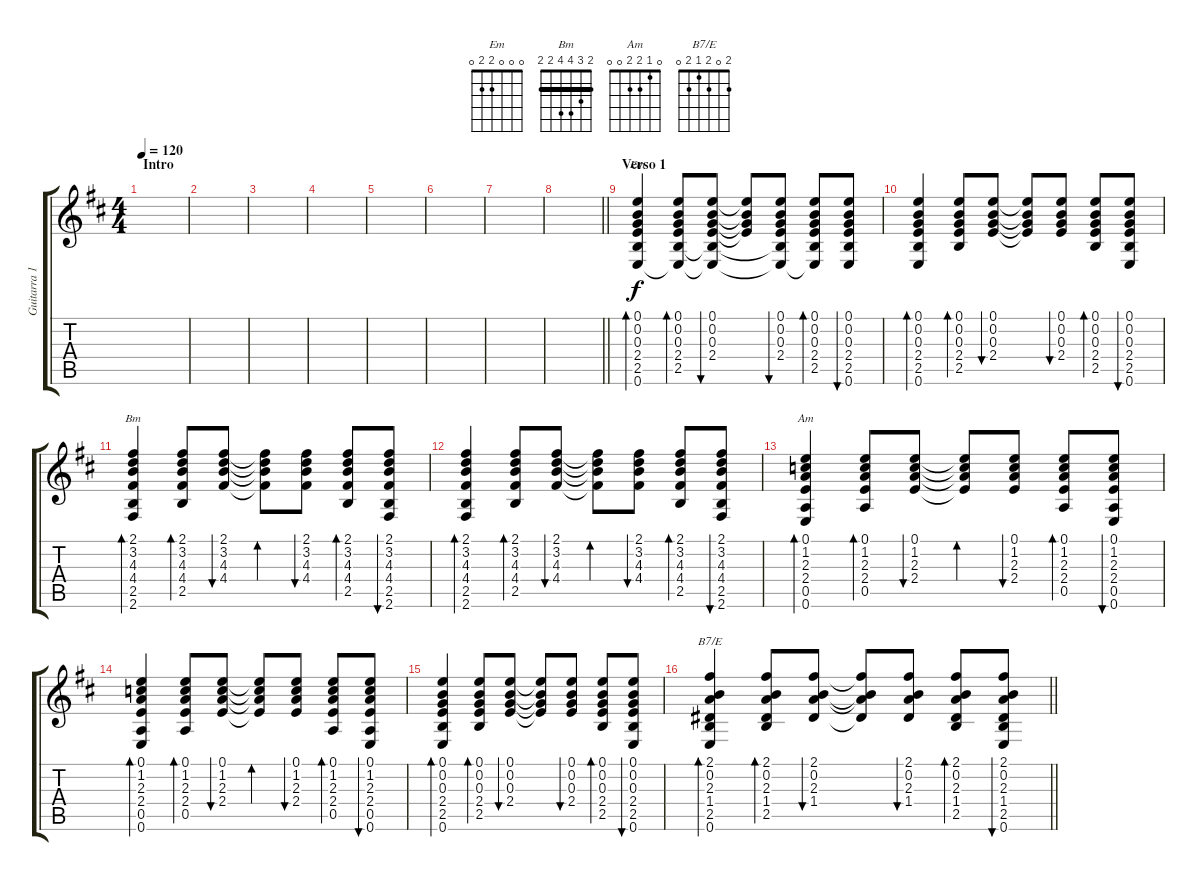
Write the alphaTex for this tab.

\track ("Guitarra 1" "Guitarra 1") {instrument acousticguitarsteel}
\staff {score tabs}
\tuning (E4 B3 G3 D3 A2 E2) {hide}
\chord ("Em" 0 0 0 2 2 0)
\chord ("Bm" 2 3 4 4 2 2) {barre 2}
\chord ("Am" 0 1 2 2 0 0)
\chord ("B7/E" 2 0 2 1 2 0)
\ts (4 4)
\section ("" "Intro")
\tempo 120
\clef g2
\ks d
|
|
|
|
|
|
|
\barLineRight lightlight
|
\section ("" "Verso 1")
(0.1 0.2 0.3 2.4 2.5 0.6).4{bd 60 ch "Em" instrument acousticguitarsteel} (0.1 0.2 0.3 2.4 2.5 0.6{t}).8{bd 60} (0.1 0.2 0.3 2.4 2.5{t} 0.6{t}).8{bu 60} (0.1{t} 0.2{t} 0.3{t} 2.4{t}).8 (0.1 0.2 0.3 2.4 2.5{t} 0.6{t}).8{bu 60} (0.1 0.2 0.3 2.4 2.5 0.6{t}).8{bd 60} (0.1 0.2 0.3 2.4 2.5 0.6).8{bu 60} |
(0.1 0.2 0.3 2.4 2.5 0.6).4{bd 60} (0.1 0.2 0.3 2.4 2.5).8{bd 60} (0.1 0.2 0.3 2.4).8{bu 60} (0.1{t} 0.2{t} 0.3{t} 2.4{t}).8 (0.1 0.2 0.3 2.4).8{bu 60} (0.1 0.2 0.3 2.4 2.5).8{bd 60} (0.1 0.2 0.3 2.4 2.5 0.6).8{bu 60} |
(2.1 3.2 4.3 4.4 2.5 2.6).4{bd 60 ch "Bm"} (2.1 3.2 4.3 4.4 2.5).8{bd 60} (2.1 3.2 4.3 4.4).8{bu 60} (2.1{t} 3.2{t} 4.3{t} 4.4{t}).8{bd 60} (2.1 3.2 4.3 4.4).8{bu 60} (2.1 3.2 4.3 4.4 2.5).8{bd 60} (2.1 3.2 4.3 4.4 2.5 2.6).8{bu 60} |
(2.1 3.2 4.3 4.4 2.5 2.6).4{bd 60} (2.1 3.2 4.3 4.4 2.5).8{bd 60} (2.1 3.2 4.3 4.4).8{bu 60} (2.1{t} 3.2{t} 4.3{t} 4.4{t}).8{bd 60} (2.1 3.2 4.3 4.4).8{bu 60} (2.1 3.2 4.3 4.4 2.5).8{bd 60} (2.1 3.2 4.3 4.4 2.5 2.6).8{bu 60} |
(0.1 1.2 2.3 2.4 0.5 0.6).4{bd 60 ch "Am"} (0.1 1.2 2.3 2.4 0.5).8{bd 60} (0.1 1.2 2.3 2.4).8{bu 60} (0.1{t} 1.2{t} 2.3{t} 2.4{t}).8{bd 60} (0.1 1.2 2.3 2.4).8{bu 60} (0.1 1.2 2.3 2.4 0.5).8{bd 60} (0.1 1.2 2.3 2.4 0.5 0.6).8{bu 60} |
(0.1 1.2 2.3 2.4 0.5 0.6).4{bd 60} (0.1 1.2 2.3 2.4 0.5).8{bd 60} (0.1 1.2 2.3 2.4).8{bu 60} (0.1{t} 1.2{t} 2.3{t} 2.4{t}).8{bd 60} (0.1 1.2 2.3 2.4).8{bu 60} (0.1 1.2 2.3 2.4 0.5).8{bd 60} (0.1 1.2 2.3 2.4 0.5 0.6).8{bu 60} |
(0.1 0.2 0.3 2.4 2.5 0.6).4{bd 60} (0.1 0.2 0.3 2.4 2.5).8{bd 60} (0.1 0.2 0.3 2.4).8{bu 60} (0.1{t} 0.2{t} 0.3{t} 2.4{t}).8 (0.1 0.2 0.3 2.4).8{bu 60} (0.1 0.2 0.3 2.4 2.5).8{bd 60} (0.1 0.2 0.3 2.4 2.5 0.6).8{bu 60} |
\barLineRight lightlight
(2.1 0.2 2.3 1.4 2.5 0.6).4{bd 60 ch "B7/E"} (2.1 0.2 2.3 1.4 2.5).8{bd 60} (2.1 0.2 2.3 1.4).8{bu 60} (2.1{t} 0.2{t} 2.3{t} 1.4{t}).8 (2.1 0.2 2.3 1.4).8{bu 60} (2.1 0.2 2.3 1.4 2.5).8{bd 60} (2.1 0.2 2.3 1.4 2.5 0.6).8{bu 60}
